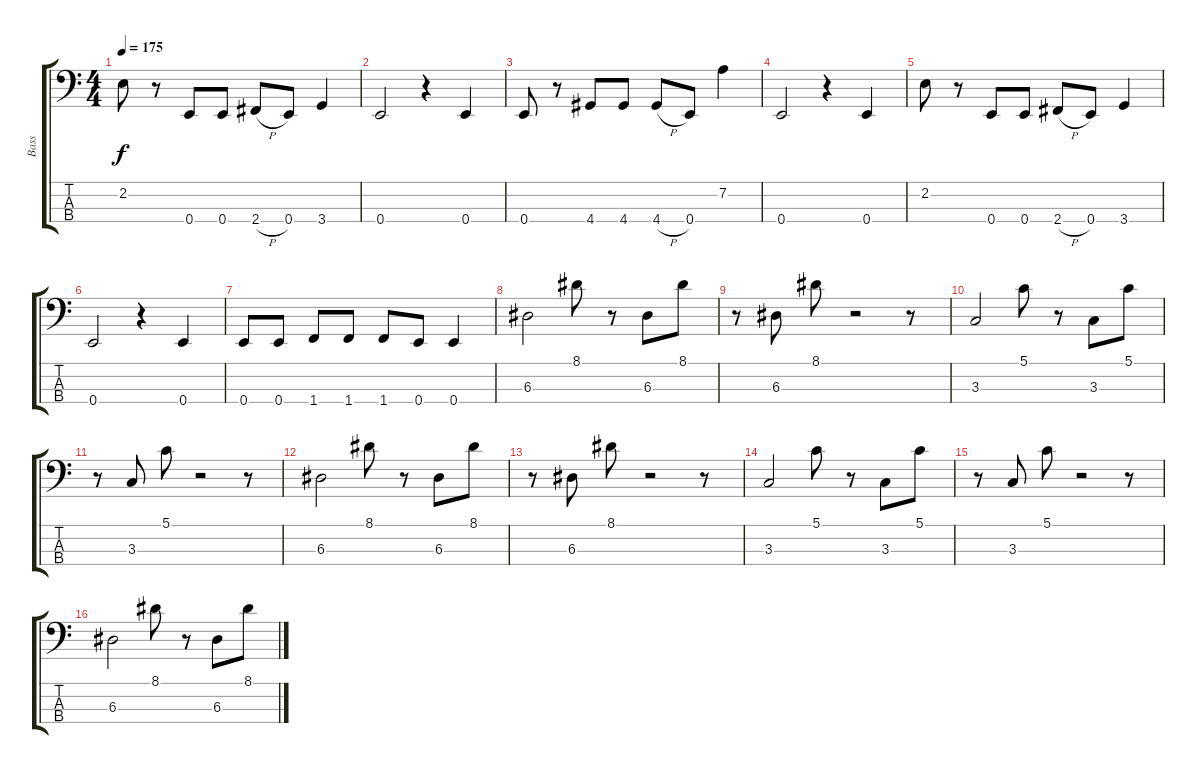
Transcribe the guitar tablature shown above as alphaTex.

\track ("Bass" "Bass") {instrument electricbassfinger}
\staff {score tabs}
\tuning (G2 D2 A1 E1) {hide}
\ts (4 4)
\tempo 175
\clef f4
\ks c
2.2.8{dy f} r.8 0.4.8 0.4.8 2.4{h}.8 0.4.8 3.4.4 |
0.4.2 r.4 0.4.4 |
0.4.8 r.8 4.4.8 4.4.8 4.4{h}.8 0.4.8 7.2.4 |
0.4.2 r.4 0.4.4 |
2.2.8 r.8 0.4.8 0.4.8 2.4{h}.8 0.4.8 3.4.4 |
0.4.2 r.4 0.4.4 |
0.4.8 0.4.8 1.4.8 1.4.8 1.4.8 0.4.8 0.4.4 |
6.3.2 8.1.8 r.8 6.3.8 8.1.8 |
r.8 6.3.8 8.1.8 r.2 r.8 |
3.3.2 5.1.8 r.8 3.3.8 5.1.8 |
r.8 3.3.8 5.1.8 r.2 r.8 |
6.3.2 8.1.8 r.8 6.3.8 8.1.8 |
r.8 6.3.8 8.1.8 r.2 r.8 |
3.3.2 5.1.8 r.8 3.3.8 5.1.8 |
r.8 3.3.8 5.1.8 r.2 r.8 |
6.3.2 8.1.8 r.8 6.3.8 8.1.8
